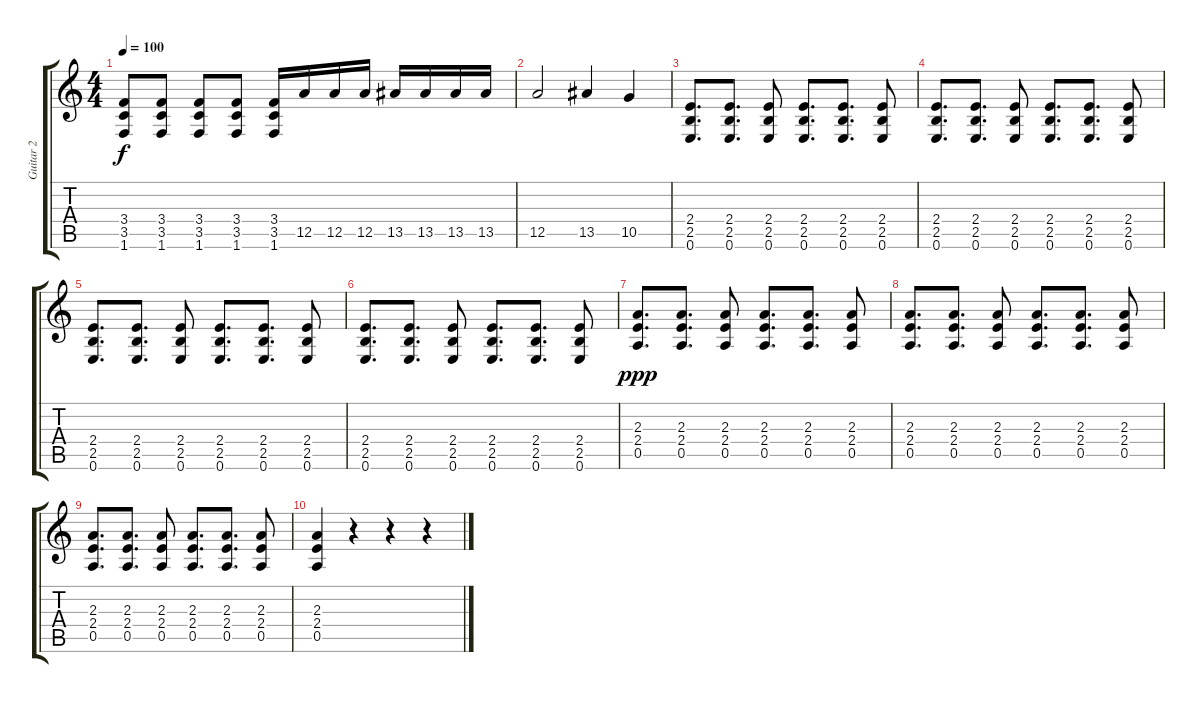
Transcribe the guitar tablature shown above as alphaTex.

\track ("Guitar 2" "Guitar 2") {instrument overdrivenguitar}
\staff {score tabs}
\tuning (E4 B3 G3 D3 A2 E2) {hide}
\ts (4 4)
\tempo 100
\clef g2
\ks c
(3.4 3.5 1.6).8{dy f} (3.4 3.5 1.6).8 (3.4 3.5 1.6).8 (3.4 3.5 1.6).8 (3.4 3.5 1.6).16 12.5.16 12.5.16 12.5.16 13.5.16 13.5.16 13.5.16 13.5.16 |
12.5.2 13.5.4 10.5.4 |
(2.4 2.5 0.6).8{d} (2.4 2.5 0.6).8{d} (2.4 2.5 0.6).8 (2.4 2.5 0.6).8{d} (2.4 2.5 0.6).8{d} (2.4 2.5 0.6).8 |
(2.4 2.5 0.6).8{d} (2.4 2.5 0.6).8{d} (2.4 2.5 0.6).8 (2.4 2.5 0.6).8{d} (2.4 2.5 0.6).8{d} (2.4 2.5 0.6).8 |
(2.4 2.5 0.6).8{d} (2.4 2.5 0.6).8{d} (2.4 2.5 0.6).8 (2.4 2.5 0.6).8{d} (2.4 2.5 0.6).8{d} (2.4 2.5 0.6).8 |
(2.4 2.5 0.6).8{d} (2.4 2.5 0.6).8{d} (2.4 2.5 0.6).8 (2.4 2.5 0.6).8{d} (2.4 2.5 0.6).8{d} (2.4 2.5 0.6).8 |
(2.3 2.4 0.5).8{d dy ppp} (2.3 2.4 0.5).8{d} (2.3 2.4 0.5).8 (2.3 2.4 0.5).8{d} (2.3 2.4 0.5).8{d} (2.3 2.4 0.5).8 |
(2.3 2.4 0.5).8{d} (2.3 2.4 0.5).8{d} (2.3 2.4 0.5).8 (2.3 2.4 0.5).8{d} (2.3 2.4 0.5).8{d} (2.3 2.4 0.5).8 |
(2.3 2.4 0.5).8{d} (2.3 2.4 0.5).8{d} (2.3 2.4 0.5).8 (2.3 2.4 0.5).8{d} (2.3 2.4 0.5).8{d} (2.3 2.4 0.5).8 |
(2.3 2.4 0.5).4 r.4 r.4 r.4
